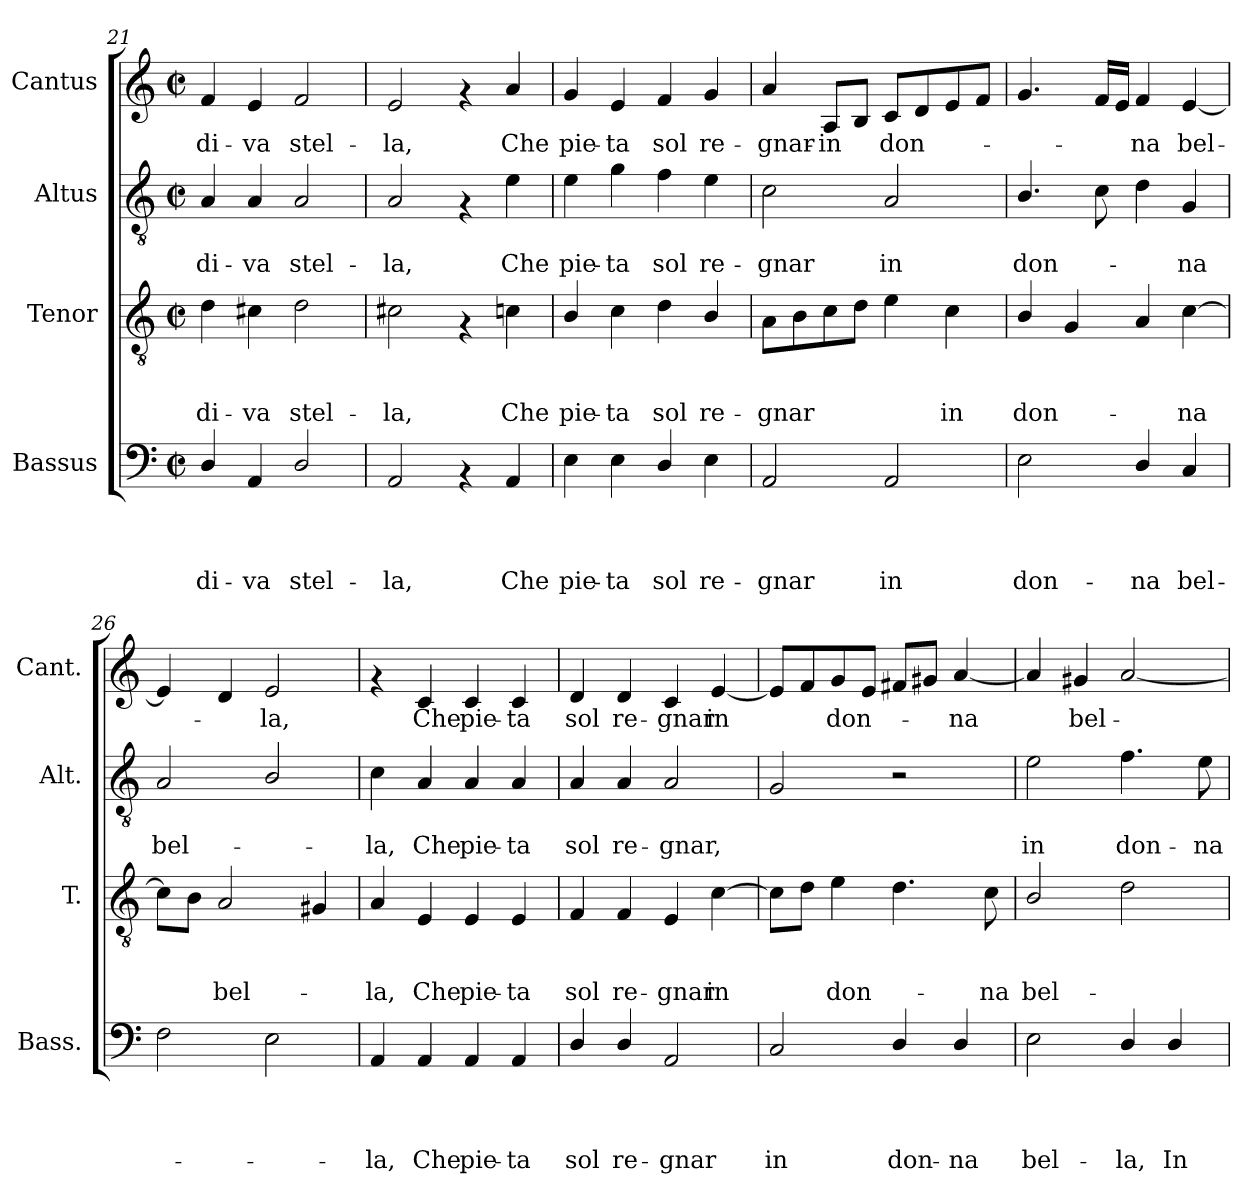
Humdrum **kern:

**kern	**text	**text	**text	**text	**kern	**text	**text	**text	**kern	**text	**text	**kern	**text
*part4	*part4	*part4	*part4	*part4	*part3	*part3	*part3	*part3	*part2	*part2	*part2	*part1	*part1
*staff4	*staff4	*staff4	*staff4	*staff4	*staff3	*staff3	*staff3	*staff3	*staff2	*staff2	*staff2	*staff1	*staff1
*I"Bassus	*	*	*	*	*I"Tenor	*	*	*	*I"Altus	*	*	*I"Cantus	*
*I'Bass.	*	*	*	*	*I'T.	*	*	*	*I'Alt.	*	*	*I'Cant.	*
!!LO:PB:g=z
*clefF4	*	*	*	*	*clefGv2	*	*	*	*clefGv2	*	*	*clefG2	*
*k[]	*	*	*	*	*k[]	*	*	*	*k[]	*	*	*k[]	*
*C:	*	*	*	*	*C:	*	*	*	*C:	*	*	*C:	*
*M2/2	*	*	*	*	*M2/2	*	*	*	*M2/2	*	*	*M2/2	*
*met(c|)	*	*	*	*	*met(c|)	*	*	*	*met(c|)	*	*	*met(c|)	*
=21	=21	=21	=21	=21	=21	=21	=21	=21	=21	=21	=21	=21	=21
!	!	!	!	!LO:LY:b	!	!	!	!LO:LY:b	!	!	!LO:LY:b	!	!LO:LY:b
4D/	.	.	.	di-	4d\	.	.	di-	4A/	.	di-	4f/	di-
!	!	!	!	!LO:LY:b	!	!	!	!LO:LY:b	!	!	!LO:LY:b	!	!LO:LY:b
4AA/	.	.	.	-va	4c#X\	.	.	-va	4A/	.	-va	4e/	-va
!	!	!	!	!LO:LY:b	!	!	!	!LO:LY:b	!	!	!LO:LY:b	!	!LO:LY:b
2D/	.	.	.	stel-	2d\	.	.	stel-	2A/	.	stel-	2f/	stel-
=22	=22	=22	=22	=22	=22	=22	=22	=22	=22	=22	=22	=22	=22
!	!	!	!	!LO:LY:b	!	!	!	!LO:LY:b	!	!	!LO:LY:b	!	!LO:LY:b
2AA/	.	.	.	-la,	2c#X\	.	.	-la,	2A/	.	-la,	2e/	-la,
4rAA	.	.	.	.	4rF	.	.	.	4rF	.	.	4rf	.
!	!	!	!	!LO:LY:b	!	!	!	!LO:LY:b	!	!	!LO:LY:b	!	!LO:LY:b
4AA/	.	.	.	Che	4cn\	.	.	Che	4e\	.	Che	4a/	Che
=23	=23	=23	=23	=23	=23	=23	=23	=23	=23	=23	=23	=23	=23
!	!	!	!	!LO:LY:b	!	!	!	!LO:LY:b	!	!	!LO:LY:b	!	!LO:LY:b
4E\	.	.	.	pie-	4B/	.	.	pie-	4e\	.	pie-	4g/	pie-
!	!	!	!	!LO:LY:b	!	!	!	!LO:LY:b	!	!	!LO:LY:b	!	!LO:LY:b
4E\	.	.	.	-ta	4c\	.	.	-ta	4g\	.	-ta	4e/	-ta
!	!	!	!	!LO:LY:b	!	!	!	!LO:LY:b	!	!	!LO:LY:b	!	!LO:LY:b
4D/	.	.	.	sol	4d\	.	.	sol	4f\	.	sol	4f/	sol
!	!	!	!	!LO:LY:b	!	!	!	!LO:LY:b	!	!	!LO:LY:b	!	!LO:LY:b
4E\	.	.	.	re-	4B/	.	.	re-	4e\	.	re-	4g/	re-
=24	=24	=24	=24	=24	=24	=24	=24	=24	=24	=24	=24	=24	=24
!	!	!	!	!LO:LY:b	!	!	!	!LO:LY:b	!	!	!LO:LY:b	!	!LO:LY:b
2AA/	.	.	.	-gnar	8A\L	.	.	-gnar	2c\	.	-gnar	4a/	-gnar-
.	.	.	.	.	8B\	.	.	.	.	.	.	.	.
!	!	!	!	!	!	!	!	!	!	!	!	!	!LO:LY:b
.	.	.	.	.	8c\	.	.	.	.	.	.	8A/L	-in
.	.	.	.	.	8d\J	.	.	.	.	.	.	8B/J	.
!	!	!	!	!LO:LY:b	!	!	!	!	!	!	!LO:LY:b	!	!LO:LY:b
2AA/	.	.	.	in	4e\	.	.	.	2A/	.	in	8c/L	don-
.	.	.	.	.	.	.	.	.	.	.	.	8d/	.
!	!	!	!	!	!	!	!	!LO:LY:b	!	!	!	!	!
.	.	.	.	.	4c\	.	.	in	.	.	.	8e/	.
.	.	.	.	.	.	.	.	.	.	.	.	8f/J	.
=25	=25	=25	=25	=25	=25	=25	=25	=25	=25	=25	=25	=25	=25
!	!	!	!	!LO:LY:b	!	!	!	!LO:LY:b	!	!	!LO:LY:b	!	!
2E\	.	.	.	don-	4B/	.	.	don-	4.B/	.	don-	4.g/	.
.	.	.	.	.	4G/	.	.	.	.	.	.	.	.
.	.	.	.	.	.	.	.	.	8c\	.	.	16f/LL	.
.	.	.	.	.	.	.	.	.	.	.	.	16e/JJ	.
!	!	!	!	!LO:LY:b	!	!	!	!	!	!	!	!	!LO:LY:b
4D/	.	.	.	-na	4A/	.	.	.	4d\	.	.	4f/	-na
!	!	!	!	!LO:LY:b	!	!	!	!LO:LY:b	!	!	!LO:LY:b	!	!LO:LY:b
4C/	.	.	.	bel-	[>4c\	.	.	-na	4G/	.	-na	[<4e/	bel-
=26	=26	=26	=26	=26	=26	=26	=26	=26	=26	=26	=26	=26	=26
!	!	!	!	!	!	!	!	!	!	!	!LO:LY:b	!	!
2F\	.	.	.	.	8c\L]	.	.	.	2A/	.	bel-	4e/]	.
.	.	.	.	.	8B\J	.	.	.	.	.	.	.	.
!	!	!	!	!	!	!	!	!LO:LY:b	!	!	!	!	!
.	.	.	.	.	2A/	.	.	bel-	.	.	.	4d/	.
!	!	!	!	!	!	!	!	!	!	!	!	!	!LO:LY:b
2E\	.	.	.	.	.	.	.	.	2B/	.	.	2e/	-la,
.	.	.	.	.	4G#X/	.	.	.	.	.	.	.	.
!!LO:LB:g=z
=27	=27	=27	=27	=27	=27	=27	=27	=27	=27	=27	=27	=27	=27
!	!	!	!	!LO:LY:b	!	!	!	!LO:LY:b	!	!	!LO:LY:b	!	!
4AA/	.	.	.	-la,	4A/	.	.	-la,	4c\	.	-la,	4rf	.
!	!	!	!	!LO:LY:b	!	!	!	!LO:LY:b	!	!	!LO:LY:b	!	!LO:LY:b
4AA/	.	.	.	Che	4E/	.	.	Che	4A/	.	Che	4c/	Che
!	!	!	!	!LO:LY:b	!	!	!	!LO:LY:b	!	!	!LO:LY:b	!	!LO:LY:b
4AA/	.	.	.	pie-	4E/	.	.	pie-	4A/	.	pie-	4c/	pie-
!	!	!	!	!LO:LY:b	!	!	!	!LO:LY:b	!	!	!LO:LY:b	!	!LO:LY:b
4AA/	.	.	.	-ta	4E/	.	.	-ta	4A/	.	-ta	4c/	-ta
=28	=28	=28	=28	=28	=28	=28	=28	=28	=28	=28	=28	=28	=28
!	!	!	!	!LO:LY:b	!	!	!	!LO:LY:b	!	!	!LO:LY:b	!	!LO:LY:b
4D/	.	.	.	sol	4F/	.	.	sol	4A/	.	sol	4d/	sol
!	!	!	!	!LO:LY:b	!	!	!	!LO:LY:b	!	!	!LO:LY:b	!	!LO:LY:b
4D/	.	.	.	re-	4F/	.	.	re-	4A/	.	re-	4d/	re-
!	!	!	!	!LO:LY:b	!	!	!	!LO:LY:b	!	!	!LO:LY:b	!	!LO:LY:b
2AA/	.	.	.	-gnar	4E/	.	.	-gnar	2A/	.	-gnar,	4c/	-gnar
!	!	!	!	!	!	!	!	!LO:LY:b	!	!	!	!	!LO:LY:b
.	.	.	.	.	[>4c\	.	.	in	.	.	.	[<4e/	in
=29	=29	=29	=29	=29	=29	=29	=29	=29	=29	=29	=29	=29	=29
!	!	!	!	!LO:LY:b	!	!	!	!	!	!	!	!	!
2C/	.	.	.	in	8c\L]	.	.	.	2G/	.	.	8e/L]	.
.	.	.	.	.	8d\J	.	.	.	.	.	.	8f/	.
!	!	!	!	!	!	!	!	!LO:LY:b	!	!	!	!	!LO:LY:b
.	.	.	.	.	4e\	.	.	don-	.	.	.	8g/	don-
.	.	.	.	.	.	.	.	.	.	.	.	8e/J	.
!	!	!	!	!LO:LY:b	!	!	!	!	!	!	!	!	!
4D/	.	.	.	don-	4.d\	.	.	.	2r	.	.	8f#X/L	.
.	.	.	.	.	.	.	.	.	.	.	.	8g#X/J	.
!	!	!	!	!LO:LY:b	!	!	!	!	!	!	!	!	!LO:LY:b
4D/	.	.	.	-na	.	.	.	.	.	.	.	[<4a/	-na
!	!	!	!	!	!	!	!	!LO:LY:b	!	!	!	!	!
.	.	.	.	.	8c\	.	.	-na	.	.	.	.	.
=30	=30	=30	=30	=30	=30	=30	=30	=30	=30	=30	=30	=30	=30
!	!	!	!	!LO:LY:b	!	!	!	!LO:LY:b	!	!	!LO:LY:b	!	!
2E\	.	.	.	bel-	2B/	.	.	bel-	2e\	.	in	4a/]	.
!	!	!	!	!	!	!	!	!	!	!	!	!	!LO:LY:b
.	.	.	.	.	.	.	.	.	.	.	.	4g#X/	bel-
!	!	!	!	!LO:LY:b	!	!	!	!	!	!	!LO:LY:b	!	!
4D/	.	.	.	-la,	2d\	.	.	.	4.f\	.	don-	[<2a/	.
!	!	!	!	!LO:LY:b	!	!	!	!	!	!	!	!	!
4D/	.	.	.	In	.	.	.	.	.	.	.	.	.
!	!	!	!	!	!	!	!	!	!	!	!LO:LY:b	!	!
.	.	.	.	.	.	.	.	.	8e\	.	-na	.	.
=	=	=	=	=	=	=	=	=	=	=	=	=	=
*-	*-	*-	*-	*-	*-	*-	*-	*-	*-	*-	*-	*-	*-
